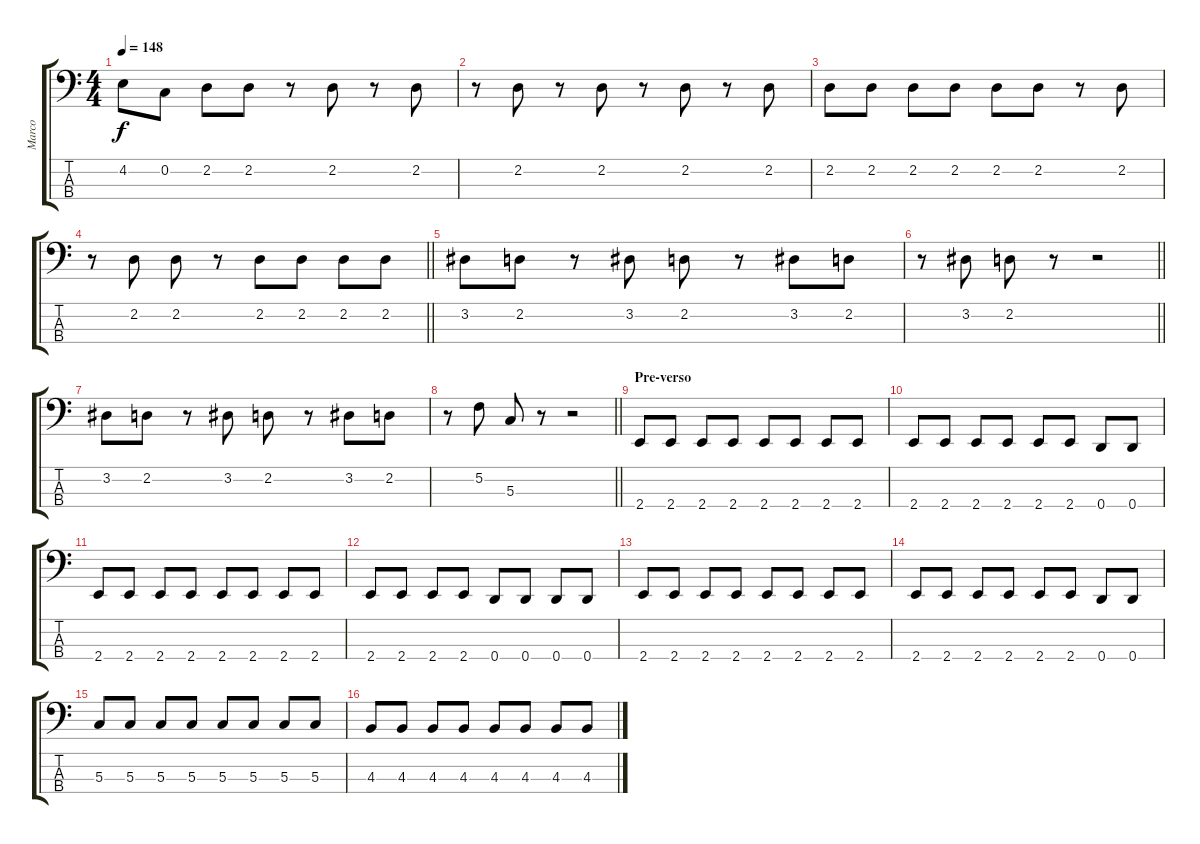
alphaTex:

\track ("Marco" "Marco") {instrument electricbasspick}
\staff {score tabs}
\tuning (F2 C2 G1 D1) {hide}
\ts (4 4)
\tempo 148
\clef f4
\ks c
4.2.8{dy f} 0.2.8 2.2.8 2.2.8 r.8 2.2.8 r.8 2.2.8 |
r.8 2.2.8 r.8 2.2.8 r.8 2.2.8 r.8 2.2.8 |
2.2.8 2.2.8 2.2.8 2.2.8 2.2.8 2.2.8 r.8 2.2.8 |
\barLineRight lightlight
r.8 2.2.8 2.2.8 r.8 2.2.8 2.2.8 2.2.8 2.2.8 |
3.2.8 2.2.8 r.8 3.2.8 2.2.8 r.8 3.2.8 2.2.8 |
\barLineRight lightlight
r.8 3.2.8 2.2.8 r.8 r.2 |
3.2.8 2.2.8 r.8 3.2.8 2.2.8 r.8 3.2.8 2.2.8 |
\barLineRight lightlight
r.8 5.2.8 5.3.8 r.8 r.2 |
\section ("" "Pre-verso")
2.4.8 2.4.8 2.4.8 2.4.8 2.4.8 2.4.8 2.4.8 2.4.8 |
2.4.8 2.4.8 2.4.8 2.4.8 2.4.8 2.4.8 0.4.8 0.4.8 |
2.4.8 2.4.8 2.4.8 2.4.8 2.4.8 2.4.8 2.4.8 2.4.8 |
2.4.8 2.4.8 2.4.8 2.4.8 0.4.8 0.4.8 0.4.8 0.4.8 |
2.4.8 2.4.8 2.4.8 2.4.8 2.4.8 2.4.8 2.4.8 2.4.8 |
2.4.8 2.4.8 2.4.8 2.4.8 2.4.8 2.4.8 0.4.8 0.4.8 |
5.3.8 5.3.8 5.3.8 5.3.8 5.3.8 5.3.8 5.3.8 5.3.8 |
4.3.8 4.3.8 4.3.8 4.3.8 4.3.8 4.3.8 4.3.8 4.3.8
